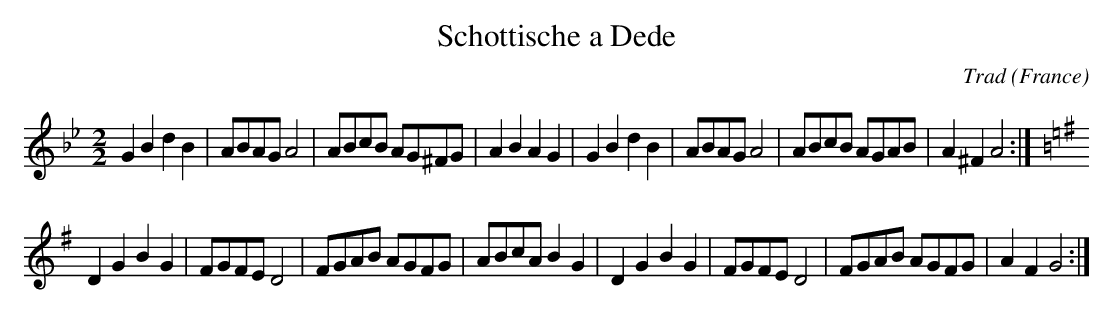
X:1
T:Schottische a Dede
C:Trad
L:1/8
M:2/2
O:France
K:G min
G2B2d2B2|ABAG A4|ABcB AG^FG|A2B2 A2G2|G2B2d2B2|ABAG A4|ABcB AGAB|A2^F2 A4:|
K:Gmaj
D2G2B2G2|FGFE D4|FGAB AGFG|ABcA B2G2|D2G2B2G2|FGFE D4|FGAB AGFG|A2F2 G4:|
